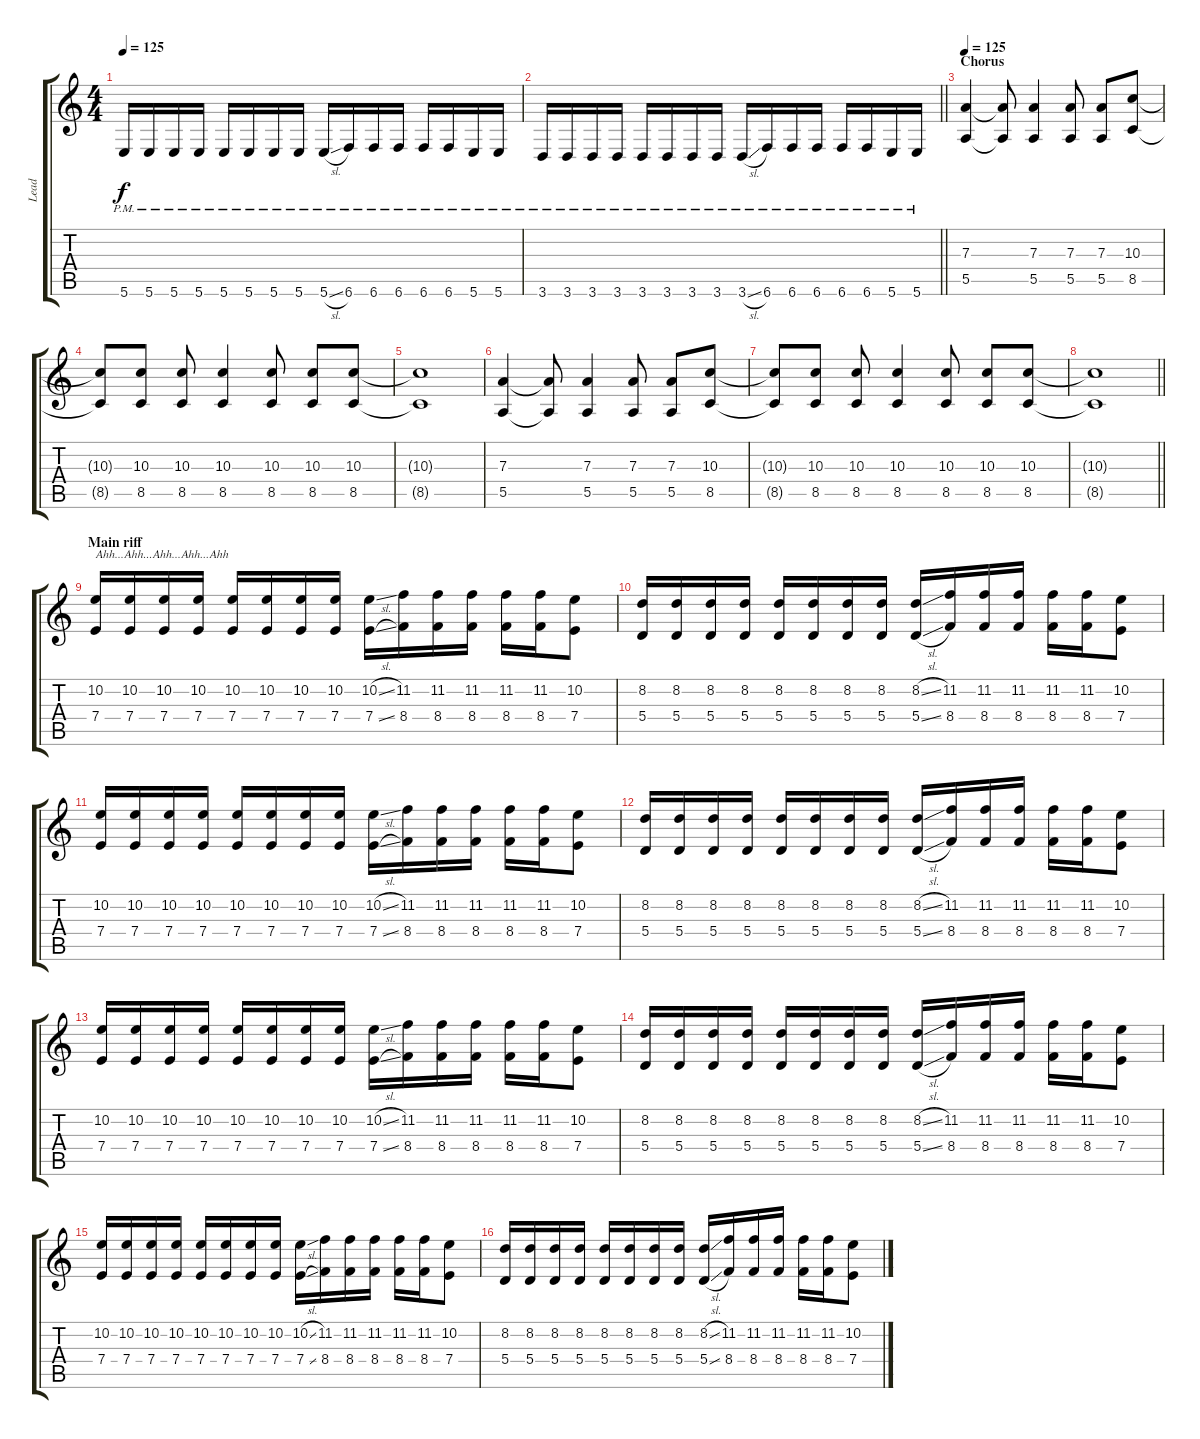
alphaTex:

\track ("Lead" "Lead") {instrument distortionguitar}
\staff {score tabs}
\tuning (B3 Gb3 D3 A2 E2 B1) {hide}
\ts (4 4)
\tempo 125
\clef g2
\ks c
5.6{pm}.16{dy f} 5.6{pm}.16 5.6{pm}.16 5.6{pm}.16 5.6{pm}.16 5.6{pm}.16 5.6{pm}.16 5.6{pm}.16 5.6{sl pm}.16 6.6{pm}.16 6.6{pm}.16 6.6{pm}.16 6.6{pm}.16 6.6{pm}.16 5.6{pm}.16 5.6{pm}.16 |
\barLineRight lightlight
3.6{pm}.16 3.6{pm}.16 3.6{pm}.16 3.6{pm}.16 3.6{pm}.16 3.6{pm}.16 3.6{pm}.16 3.6{pm}.16 3.6{sl pm}.16 6.6{pm}.16 6.6{pm}.16 6.6{pm}.16 6.6{pm}.16 6.6{pm}.16 5.6{pm}.16 5.6{pm}.16 |
\section ("" "Chorus")
\tempo 125
(7.3 5.5).4{volume 13} (7.3{t} 5.5{t}).8 (7.3 5.5).4 (7.3 5.5).8 (7.3 5.5).8 (10.3 8.5).8 |
(10.3{t} 8.5{t}).8 (10.3 8.5).8 (10.3 8.5).8 (10.3 8.5).4 (10.3 8.5).8 (10.3 8.5).8 (10.3 8.5).8 |
(10.3{t} 8.5{t}).1 |
(7.3 5.5).4 (7.3{t} 5.5{t}).8 (7.3 5.5).4 (7.3 5.5).8 (7.3 5.5).8 (10.3 8.5).8 |
(10.3{t} 8.5{t}).8 (10.3 8.5).8 (10.3 8.5).8 (10.3 8.5).4 (10.3 8.5).8 (10.3 8.5).8 (10.3 8.5).8 |
\barLineRight lightlight
(10.3{t} 8.5{t}).1 |
\section ("" "Main riff")
(10.2 7.4).16{txt "Ahh...Ahh...Ahh...Ahh...Ahh" volume 13} (10.2 7.4).16 (10.2 7.4).16 (10.2 7.4).16 (10.2 7.4).16 (10.2 7.4).16 (10.2 7.4).16 (10.2 7.4).16 (10.2{sl} 7.4{sl}).16 (11.2 8.4).16 (11.2 8.4).16 (11.2 8.4).16 (11.2 8.4).16 (11.2 8.4).16 (10.2 7.4).8 |
(8.2 5.4).16 (8.2 5.4).16 (8.2 5.4).16 (8.2 5.4).16 (8.2 5.4).16 (8.2 5.4).16 (8.2 5.4).16 (8.2 5.4).16 (8.2{sl} 5.4{sl}).16 (11.2 8.4).16 (11.2 8.4).16 (11.2 8.4).16 (11.2 8.4).16 (11.2 8.4).16 (10.2 7.4).8 |
(10.2 7.4).16 (10.2 7.4).16 (10.2 7.4).16 (10.2 7.4).16 (10.2 7.4).16 (10.2 7.4).16 (10.2 7.4).16 (10.2 7.4).16 (10.2{sl} 7.4{sl}).16 (11.2 8.4).16 (11.2 8.4).16 (11.2 8.4).16 (11.2 8.4).16 (11.2 8.4).16 (10.2 7.4).8 |
(8.2 5.4).16 (8.2 5.4).16 (8.2 5.4).16 (8.2 5.4).16 (8.2 5.4).16 (8.2 5.4).16 (8.2 5.4).16 (8.2 5.4).16 (8.2{sl} 5.4{sl}).16 (11.2 8.4).16 (11.2 8.4).16 (11.2 8.4).16 (11.2 8.4).16 (11.2 8.4).16 (10.2 7.4).8 |
(10.2 7.4).16{volume 13} (10.2 7.4).16 (10.2 7.4).16 (10.2 7.4).16 (10.2 7.4).16 (10.2 7.4).16 (10.2 7.4).16 (10.2 7.4).16 (10.2{sl} 7.4{sl}).16 (11.2 8.4).16 (11.2 8.4).16 (11.2 8.4).16 (11.2 8.4).16 (11.2 8.4).16 (10.2 7.4).8 |
(8.2 5.4).16 (8.2 5.4).16 (8.2 5.4).16 (8.2 5.4).16 (8.2 5.4).16 (8.2 5.4).16 (8.2 5.4).16 (8.2 5.4).16 (8.2{sl} 5.4{sl}).16 (11.2 8.4).16 (11.2 8.4).16 (11.2 8.4).16 (11.2 8.4).16 (11.2 8.4).16 (10.2 7.4).8 |
(10.2 7.4).16 (10.2 7.4).16 (10.2 7.4).16 (10.2 7.4).16 (10.2 7.4).16 (10.2 7.4).16 (10.2 7.4).16 (10.2 7.4).16 (10.2{sl} 7.4{sl}).16 (11.2 8.4).16 (11.2 8.4).16 (11.2 8.4).16 (11.2 8.4).16 (11.2 8.4).16 (10.2 7.4).8 |
(8.2 5.4).16 (8.2 5.4).16 (8.2 5.4).16 (8.2 5.4).16 (8.2 5.4).16 (8.2 5.4).16 (8.2 5.4).16 (8.2 5.4).16 (8.2{sl} 5.4{sl}).16 (11.2 8.4).16 (11.2 8.4).16 (11.2 8.4).16 (11.2 8.4).16 (11.2 8.4).16 (10.2 7.4).8
